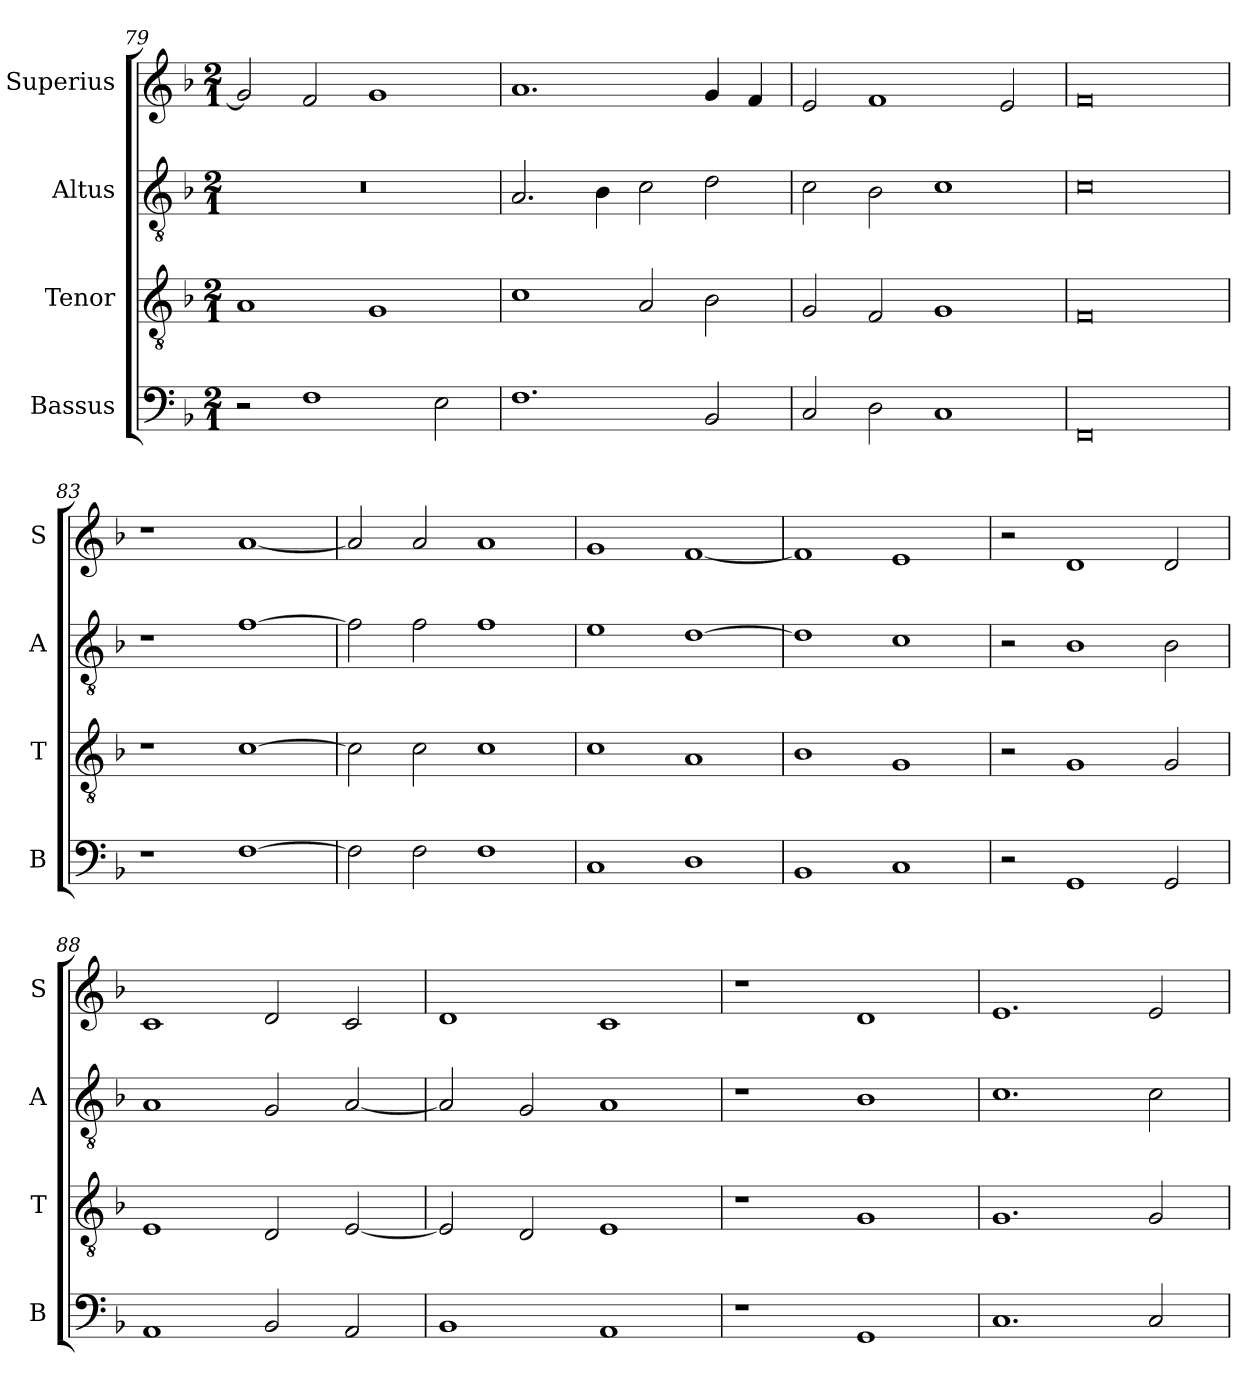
**kern	**kern	**kern	**kern
*part4	*part3	*part2	*part1
*staff4	*staff3	*staff2	*staff1
*I"Bassus	*I"Tenor	*I"Altus	*I"Superius
*I'B	*I'T	*I'A	*I'S
*clefF4	*clefGv2	*clefGv2	*clefG2
*k[b-]	*k[b-]	*k[b-]	*k[b-]
*M2/1	*M2/1	*M2/1	*M2/1
=79	=79	=79	=79
2r	1A	0r	2g/]
1F	.	.	2f/
.	1G	.	1g
2E\	.	.	.
=80	=80	=80	=80
1.F	1c	2.A/	1.a
.	.	4B-\	.
.	2A/	2c\	.
2BB-/	2B-\	2d\	4g/
.	.	.	4f/
=81	=81	=81	=81
2C/	2G/	2c\	2e/
2D\	2F/	2B-\	1f
1C	1G	1c	.
.	.	.	2e/
=82	=82	=82	=82
0FF	0F	0c	0f
=83	=83	=83	=83
1r	1r	1r	1r
[1F	[1c	[1f	[1a
=84	=84	=84	=84
2F\]	2c\]	2f\]	2a/]
2F\	2c\	2f\	2a/
1F	1c	1f	1a
=85	=85	=85	=85
1C	1c	1e	1g
1D	1A	[1d	[1f
=86	=86	=86	=86
1BB-	1B-	1d]	1f]
1C	1G	1c	1e
=87	=87	=87	=87
2r	2r	2r	2r
1GG	1G	1B-	1d
2GG/	2G/	2B-\	2d/
=88	=88	=88	=88
1AA	1E	1A	1c
2BB-/	2D/	2G/	2d/
2AA/	[2E/	[2A/	2c/
=89	=89	=89	=89
1BB-	2E/]	2A/]	1d
.	2D/	2G/	.
1AA	1E	1A	1c
=90	=90	=90	=90
1r	1r	1r	1r
1GG	1G	1B-	1d
=91	=91	=91	=91
1.C	1.G	1.c	1.e
2C/	2G/	2c\	2e/
=	=	=	=
*-	*-	*-	*-
